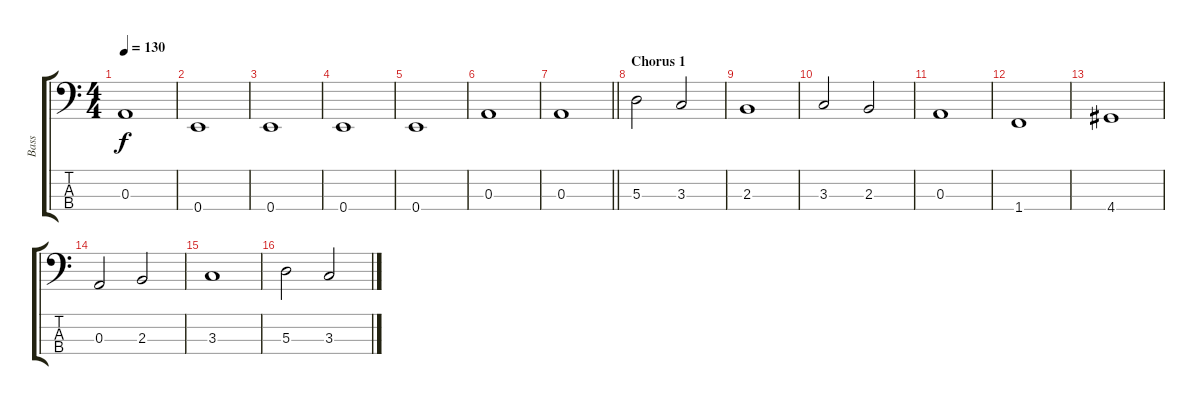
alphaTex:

\track ("Bass" "Bass") {instrument electricbassfinger}
\staff {score tabs}
\tuning (G2 D2 A1 E1) {hide}
\ts (4 4)
\tempo 130
\clef f4
\ks c
0.3.1{dy f} |
0.4.1 |
0.4.1 |
0.4.1 |
0.4.1 |
0.3.1 |
\barLineRight lightlight
0.3.1 |
\section ("" "Chorus 1")
5.3.2 3.3.2 |
2.3.1 |
3.3.2 2.3.2 |
0.3.1 |
1.4.1 |
4.4.1 |
0.3.2 2.3.2 |
3.3.1 |
5.3.2 3.3.2
